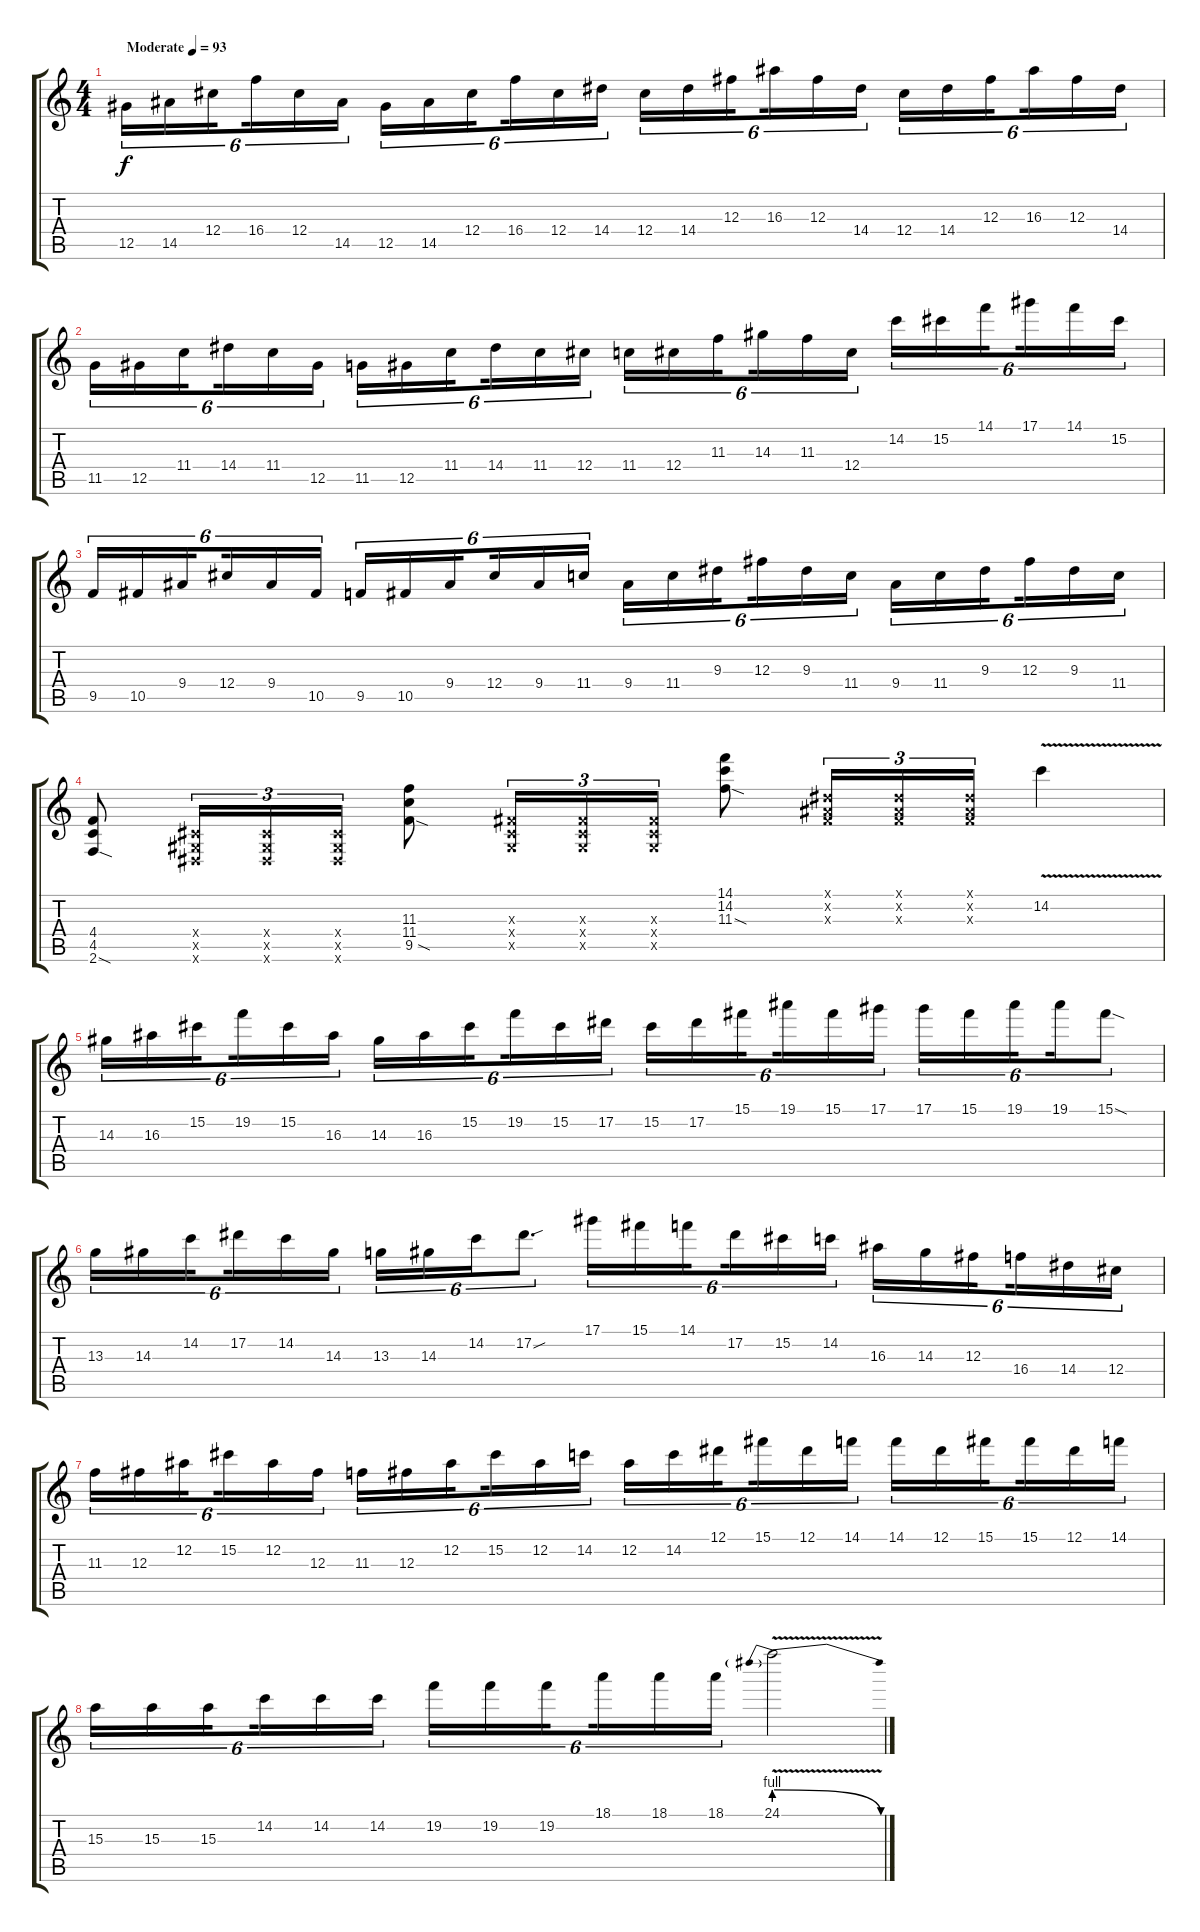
\track "" {instrument distortionguitar}
\staff {score tabs}
\tuning (Eb4 Bb3 Gb3 Db3 Ab2 Eb2) {hide}
\ts (4 4)
\tempo (93 "Moderate")
\clef g2
\ks c
12.5.16{tu (6 4) dy f instrument distortionguitar} 14.5.16{tu (6 4)} 12.4.16{tu (6 4) beam splitsecondary} 16.4.16{tu (6 4)} 12.4.16{tu (6 4)} 14.5.16{tu (6 4)} 12.5.16{tu (6 4)} 14.5.16{tu (6 4)} 12.4.16{tu (6 4) beam splitsecondary} 16.4.16{tu (6 4)} 12.4.16{tu (6 4)} 14.4.16{tu (6 4)} 12.4.16{tu (6 4)} 14.4.16{tu (6 4)} 12.3.16{tu (6 4) beam splitsecondary} 16.3.16{tu (6 4)} 12.3.16{tu (6 4)} 14.4.16{tu (6 4)} 12.4.16{tu (6 4)} 14.4.16{tu (6 4)} 12.3.16{tu (6 4) beam splitsecondary} 16.3.16{tu (6 4)} 12.3.16{tu (6 4)} 14.4.16{tu (6 4)} |
11.5.16{tu (6 4)} 12.5.16{tu (6 4)} 11.4.16{tu (6 4) beam splitsecondary} 14.4.16{tu (6 4)} 11.4.16{tu (6 4)} 12.5.16{tu (6 4)} 11.5.16{tu (6 4)} 12.5.16{tu (6 4)} 11.4.16{tu (6 4) beam splitsecondary} 14.4.16{tu (6 4)} 11.4.16{tu (6 4)} 12.4.16{tu (6 4)} 11.4.16{tu (6 4)} 12.4.16{tu (6 4)} 11.3.16{tu (6 4) beam splitsecondary} 14.3.16{tu (6 4)} 11.3.16{tu (6 4)} 12.4.16{tu (6 4)} 14.2.16{tu (6 4)} 15.2.16{tu (6 4)} 14.1.16{tu (6 4) beam splitsecondary} 17.1.16{tu (6 4)} 14.1.16{tu (6 4)} 15.2.16{tu (6 4)} |
9.5.16{tu (6 4)} 10.5.16{tu (6 4)} 9.4.16{tu (6 4) beam splitsecondary} 12.4.16{tu (6 4)} 9.4.16{tu (6 4)} 10.5.16{tu (6 4)} 9.5.16{tu (6 4)} 10.5.16{tu (6 4)} 9.4.16{tu (6 4) beam splitsecondary} 12.4.16{tu (6 4)} 9.4.16{tu (6 4)} 11.4.16{tu (6 4)} 9.4.16{tu (6 4)} 11.4.16{tu (6 4)} 9.3.16{tu (6 4) beam splitsecondary} 12.3.16{tu (6 4)} 9.3.16{tu (6 4)} 11.4.16{tu (6 4)} 9.4.16{tu (6 4)} 11.4.16{tu (6 4)} 9.3.16{tu (6 4) beam splitsecondary} 12.3.16{tu (6 4)} 9.3.16{tu (6 4)} 11.4.16{tu (6 4)} |
(4.4 4.5 2.6{sod}).8 (0.4{x} 0.5{x} 0.6{x}).16{tu (3 2)} (0.4{x} 0.5{x} 0.6{x}).16{tu (3 2)} (0.4{x} 0.5{x} 0.6{x}).16{tu (3 2)} (11.3 11.4 9.5{sod}).8 (0.3{x} 0.4{x} 0.5{x}).16{tu (3 2)} (0.3{x} 0.4{x} 0.5{x}).16{tu (3 2)} (0.3{x} 0.4{x} 0.5{x}).16{tu (3 2)} (14.1 14.2 11.3{sod}).8 (0.1{x} 0.2{x} 0.3{x}).16{tu (3 2)} (0.1{x} 0.2{x} 0.3{x}).16{tu (3 2)} (0.1{x} 0.2{x} 0.3{x}).16{tu (3 2)} 14.2{v}.4 |
14.3.16{tu (6 4)} 16.3.16{tu (6 4)} 15.2.16{tu (6 4) beam splitsecondary} 19.2.16{tu (6 4)} 15.2.16{tu (6 4)} 16.3.16{tu (6 4)} 14.3.16{tu (6 4)} 16.3.16{tu (6 4)} 15.2.16{tu (6 4) beam splitsecondary} 19.2.16{tu (6 4)} 15.2.16{tu (6 4)} 17.2.16{tu (6 4)} 15.2.16{tu (6 4)} 17.2.16{tu (6 4)} 15.1.16{tu (6 4) beam splitsecondary} 19.1.16{tu (6 4)} 15.1.16{tu (6 4)} 17.1.16{tu (6 4)} 17.1.16{tu (6 4)} 15.1.16{tu (6 4)} 19.1.16{tu (6 4) beam splitsecondary} 19.1.16{tu (6 4)} 15.1{sod}.8{tu (6 4)} |
13.3.16{tu (6 4)} 14.3.16{tu (6 4)} 14.2.16{tu (6 4) beam splitsecondary} 17.2.16{tu (6 4)} 14.2.16{tu (6 4)} 14.3.16{tu (6 4)} 13.3.16{tu (6 4)} 14.3.16{tu (6 4)} 14.2.16{tu (6 4)} 17.2{sou}.8{d tu (6 4)} 17.1.16{tu (6 4)} 15.1.16{tu (6 4)} 14.1.16{tu (6 4) beam splitsecondary} 17.2.16{tu (6 4)} 15.2.16{tu (6 4)} 14.2.16{tu (6 4)} 16.3.16{tu (6 4)} 14.3.16{tu (6 4)} 12.3.16{tu (6 4) beam splitsecondary} 16.4.16{tu (6 4)} 14.4.16{tu (6 4)} 12.4.16{tu (6 4)} |
11.3.16{tu (6 4)} 12.3.16{tu (6 4)} 12.2.16{tu (6 4) beam splitsecondary} 15.2.16{tu (6 4)} 12.2.16{tu (6 4)} 12.3.16{tu (6 4)} 11.3.16{tu (6 4)} 12.3.16{tu (6 4)} 12.2.16{tu (6 4) beam splitsecondary} 15.2.16{tu (6 4)} 12.2.16{tu (6 4)} 14.2.16{tu (6 4)} 12.2.16{tu (6 4)} 14.2.16{tu (6 4)} 12.1.16{tu (6 4) beam splitsecondary} 15.1.16{tu (6 4)} 12.1.16{tu (6 4)} 14.1.16{tu (6 4)} 14.1.16{tu (6 4)} 12.1.16{tu (6 4)} 15.1.16{tu (6 4) beam splitsecondary} 15.1.16{tu (6 4)} 12.1.16{tu (6 4)} 14.1.16{tu (6 4)} |
15.3.16{tu (6 4)} 15.3.16{tu (6 4)} 15.3.16{tu (6 4) beam splitsecondary} 14.2.16{tu (6 4)} 14.2.16{tu (6 4)} 14.2.16{tu (6 4)} 19.2.16{tu (6 4)} 19.2.16{tu (6 4)} 19.2.16{tu (6 4) beam splitsecondary} 18.1.16{tu (6 4)} 18.1.16{tu (6 4)} 18.1.16{tu (6 4)} 24.1{be (prebendrelease 0 4 60 0) v}.2
